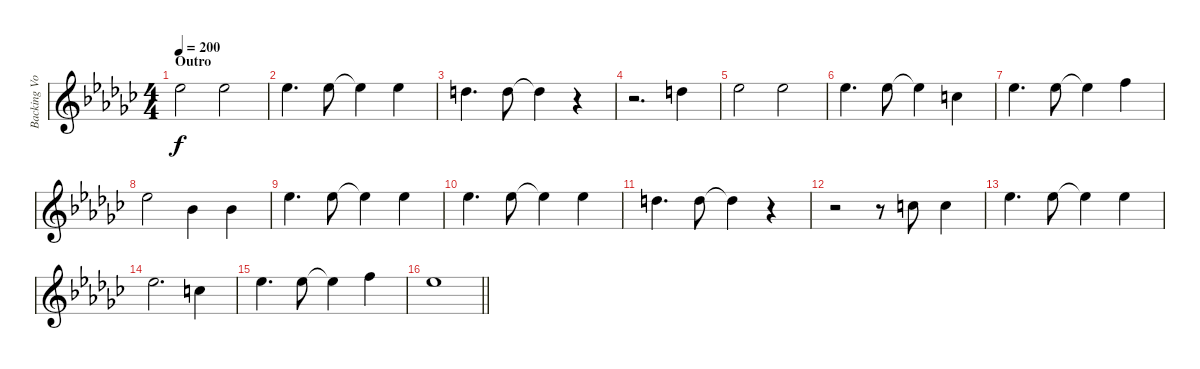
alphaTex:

\track ("Backing Vocals" "Backing Vo") {instrument distortionguitar}
\staff {score}
\tuning (Eb4 Bb3 Gb3 Db3 Ab2 Eb2) {hide}
\ts (4 4)
\section ("" "Outro")
\tempo 200
\clef g2
\ks ebminor
0.1.2{dy f} 0.1.2 |
0.1.4{d} 0.1.8 0.1{t}.4 0.1.4 |
4.2.4{d} 4.2.8 4.2{t}.4 r.4 |
r.2{d} 4.2.4 |
0.1.2 0.1.2 |
0.1.4{d} 0.1.8 0.1{t}.4 2.2.4 |
0.1.4{d} 0.1.8 0.1{t}.4 2.1.4 |
0.1.2 0.2.4 0.2.4 |
0.1.4{d} 0.1.8 0.1{t}.4 0.1.4 |
0.1.4{d} 0.1.8 0.1{t}.4 0.1.4 |
4.2.4{d} 4.2.8 4.2{t}.4 r.4 |
r.2 r.8 2.2.8 2.2.4 |
0.1.4{d} 0.1.8 0.1{t}.4 0.1.4 |
0.1.2{d} 2.2.4 |
0.1.4{d} 0.1.8 0.1{t}.4 2.1.4 |
\barLineRight lightlight
0.1.1
